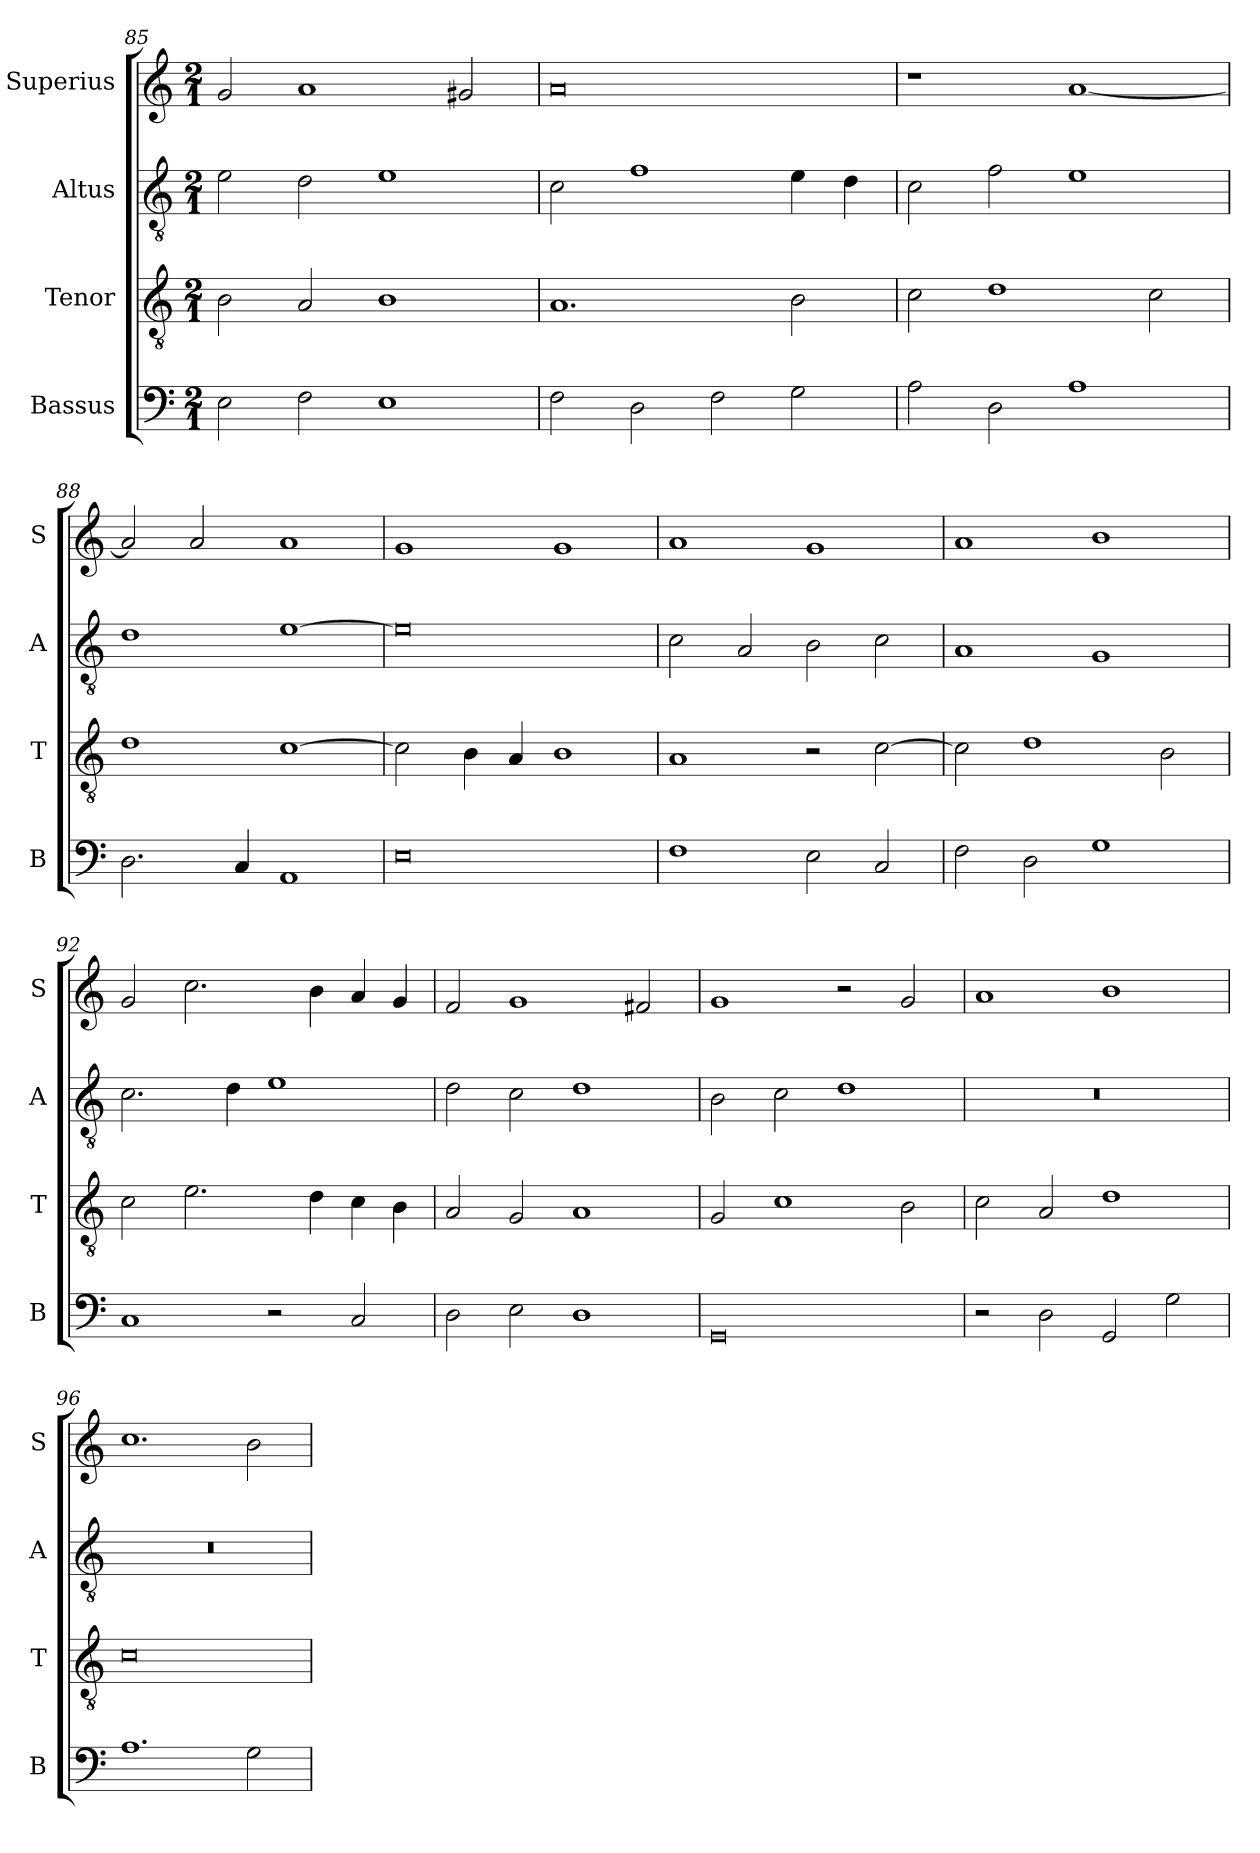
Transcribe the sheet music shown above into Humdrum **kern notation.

**kern	**kern	**kern	**kern
*part4	*part3	*part2	*part1
*staff4	*staff3	*staff2	*staff1
*I"Bassus	*I"Tenor	*I"Altus	*I"Superius
*I'B	*I'T	*I'A	*I'S
*clefF4	*clefGv2	*clefGv2	*clefG2
*k[]	*k[]	*k[]	*k[]
*M2/1	*M2/1	*M2/1	*M2/1
=85	=85	=85	=85
2E\	2B\	2e\	2g/
2F\	2A/	2d\	1a
1E	1B	1e	.
.	.	.	2g#X/
=86	=86	=86	=86
2F\	1.A	2c\	0a
2D\	.	1f	.
2F\	.	.	.
2G\	2B\	4e\	.
.	.	4d\	.
=87	=87	=87	=87
2A\	2c\	2c\	1r
2D\	1d	2f\	.
1A	.	1e	[1a
.	2c\	.	.
=88	=88	=88	=88
2.D\	1d	1d	2a/]
.	.	.	2a/
4C/	.	.	.
1AA	[1c	[1e	1a
=89	=89	=89	=89
0E	2c\]	0e]	1g
.	4B\	.	.
.	4A/	.	.
.	1B	.	1g
=90	=90	=90	=90
1F	1A	2c\	1a
.	.	2A/	.
2E\	2r	2B\	1g
2C/	[2c\	2c\	.
=91	=91	=91	=91
2F\	2c\]	1A	1a
2D\	1d	.	.
1G	.	1G	1b
.	2B\	.	.
=92	=92	=92	=92
1C	2c\	2.c\	2g/
.	2.e\	.	2.cc\
.	.	4d\	.
2r	.	1e	.
.	4d\	.	4b\
2C/	4c\	.	4a/
.	4B\	.	4g/
=93	=93	=93	=93
2D\	2A/	2d\	2f/
2E\	2G/	2c\	1g
1D	1A	1d	.
.	.	.	2f#X/
=94	=94	=94	=94
0GG	2G/	2B\	1g
.	1c	2c\	.
.	.	1d	2r
.	2B\	.	2g/
=95	=95	=95	=95
2r	2c\	0r	1a
2D\	2A/	.	.
2GG/	1d	.	1b
2G\	.	.	.
=96	=96	=96	=96
1.A	0c	0r	1.cc
2G\	.	.	2b\
=	=	=	=
*-	*-	*-	*-
